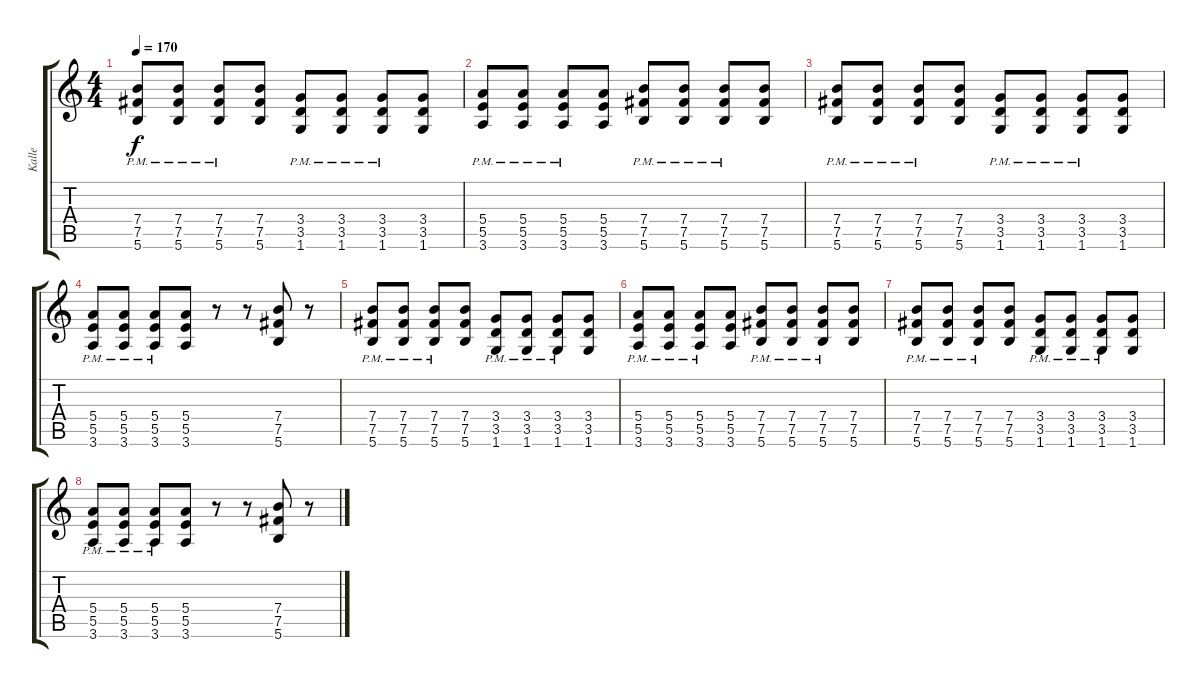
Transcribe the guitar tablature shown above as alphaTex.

\track ("Kalle" "Kalle") {instrument distortionguitar}
\staff {score tabs}
\tuning (Gb4 Db4 A3 E3 B2 Gb2) {hide}
\ts (4 4)
\tempo 170
\clef g2
\ks c
(7.4{pm} 7.5{pm} 5.6{pm}).8{dy f} (7.4{pm} 7.5{pm} 5.6{pm}).8 (7.4{pm} 7.5{pm} 5.6{pm}).8 (7.4 7.5 5.6).8 (3.4{pm} 3.5{pm} 1.6{pm}).8 (3.4{pm} 3.5{pm} 1.6{pm}).8 (3.4{pm} 3.5{pm} 1.6{pm}).8 (3.4 3.5 1.6).8 |
(5.4{pm} 5.5{pm} 3.6{pm}).8 (5.4{pm} 5.5{pm} 3.6{pm}).8 (5.4{pm} 5.5{pm} 3.6{pm}).8 (5.4 5.5 3.6).8 (7.4{pm} 7.5{pm} 5.6{pm}).8 (7.4{pm} 7.5{pm} 5.6{pm}).8 (7.4{pm} 7.5{pm} 5.6{pm}).8 (7.4 7.5 5.6).8 |
(7.4{pm} 7.5{pm} 5.6{pm}).8 (7.4{pm} 7.5{pm} 5.6{pm}).8 (7.4{pm} 7.5{pm} 5.6{pm}).8 (7.4 7.5 5.6).8 (3.4{pm} 3.5{pm} 1.6{pm}).8 (3.4{pm} 3.5{pm} 1.6{pm}).8 (3.4{pm} 3.5{pm} 1.6{pm}).8 (3.4 3.5 1.6).8 |
(5.4{pm} 5.5{pm} 3.6{pm}).8 (5.4{pm} 5.5{pm} 3.6{pm}).8 (5.4{pm} 5.5{pm} 3.6{pm}).8 (5.4 5.5 3.6).8 r.8 r.8 (7.4 7.5 5.6).8 r.8 |
(7.4{pm} 7.5{pm} 5.6{pm}).8 (7.4{pm} 7.5{pm} 5.6{pm}).8 (7.4{pm} 7.5{pm} 5.6{pm}).8 (7.4 7.5 5.6).8 (3.4{pm} 3.5{pm} 1.6{pm}).8 (3.4{pm} 3.5{pm} 1.6{pm}).8 (3.4{pm} 3.5{pm} 1.6{pm}).8 (3.4 3.5 1.6).8 |
(5.4{pm} 5.5{pm} 3.6{pm}).8 (5.4{pm} 5.5{pm} 3.6{pm}).8 (5.4{pm} 5.5{pm} 3.6{pm}).8 (5.4 5.5 3.6).8 (7.4{pm} 7.5{pm} 5.6{pm}).8 (7.4{pm} 7.5{pm} 5.6{pm}).8 (7.4{pm} 7.5{pm} 5.6{pm}).8 (7.4 7.5 5.6).8 |
(7.4{pm} 7.5{pm} 5.6{pm}).8 (7.4{pm} 7.5{pm} 5.6{pm}).8 (7.4{pm} 7.5{pm} 5.6{pm}).8 (7.4 7.5 5.6).8 (3.4{pm} 3.5{pm} 1.6{pm}).8 (3.4{pm} 3.5{pm} 1.6{pm}).8 (3.4{pm} 3.5{pm} 1.6{pm}).8 (3.4 3.5 1.6).8 |
(5.4{pm} 5.5{pm} 3.6{pm}).8 (5.4{pm} 5.5{pm} 3.6{pm}).8 (5.4{pm} 5.5{pm} 3.6{pm}).8 (5.4 5.5 3.6).8 r.8 r.8 (7.4 7.5 5.6).8 r.8
